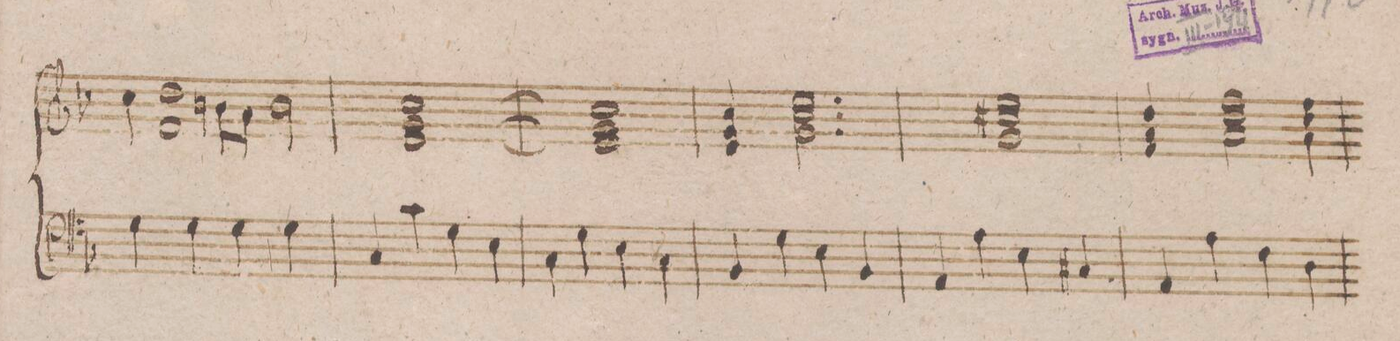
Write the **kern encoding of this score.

**kern
*I"Organo.
*clefF4
*k[b-]
*met(c|)
*M2/2
4G\
4G\
4G\
4G\
=29
4C/
4c\
4G\
4E\
=30
4C\
4G\
4E\
4C\
=31
4BB-/
4G\
4E\
4BB-/
=32
4AA/
4A\
4E\
4C#X/
=33
4AA/
4A\
4F\
4D\
=34
*-
